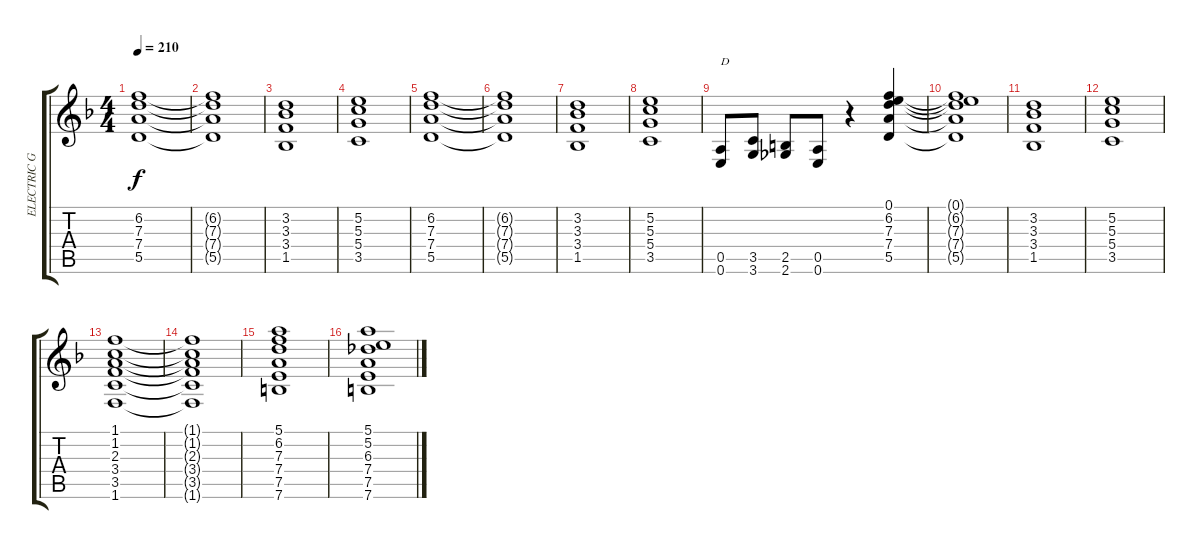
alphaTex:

\track ("ELECTRIC GUITAR 1" "ELECTRIC G") {instrument overdrivenguitar}
\staff {score tabs}
\tuning (E4 B3 G3 D3 A2 E2) {hide}
\ts (4 4)
\tempo 210
\clef g2
\ks f
(6.2 7.3 7.4 5.5).1{dy f} |
(6.2{t} 7.3{t} 7.4{t} 5.5{t}).1 |
(3.2 3.3 3.4 1.5).1 |
(5.2 5.3 5.4 3.5).1 |
(6.2 7.3 7.4 5.5).1 |
(6.2{t} 7.3{t} 7.4{t} 5.5{t}).1 |
(3.2 3.3 3.4 1.5).1 |
(5.2 5.3 5.4 3.5).1 |
(0.5 0.6).8{txt "D"} (3.5 3.6).8 (2.5 2.6).8 (0.5 0.6).8 r.4 (0.1 6.2 7.3 7.4 5.5).4 |
(0.1{t} 6.2{t} 7.3{t} 7.4{t} 5.5{t}).1 |
(3.2 3.3 3.4 1.5).1 |
(5.2 5.3 5.4 3.5).1 |
(1.1 1.2 2.3 3.4 3.5 1.6).1 |
(1.1{t} 1.2{t} 2.3{t} 3.4{t} 3.5{t} 1.6{t}).1 |
(5.1 6.2 7.3 7.4 7.5 7.6).1 |
(5.1 5.2 6.3 7.4 7.5 7.6).1
